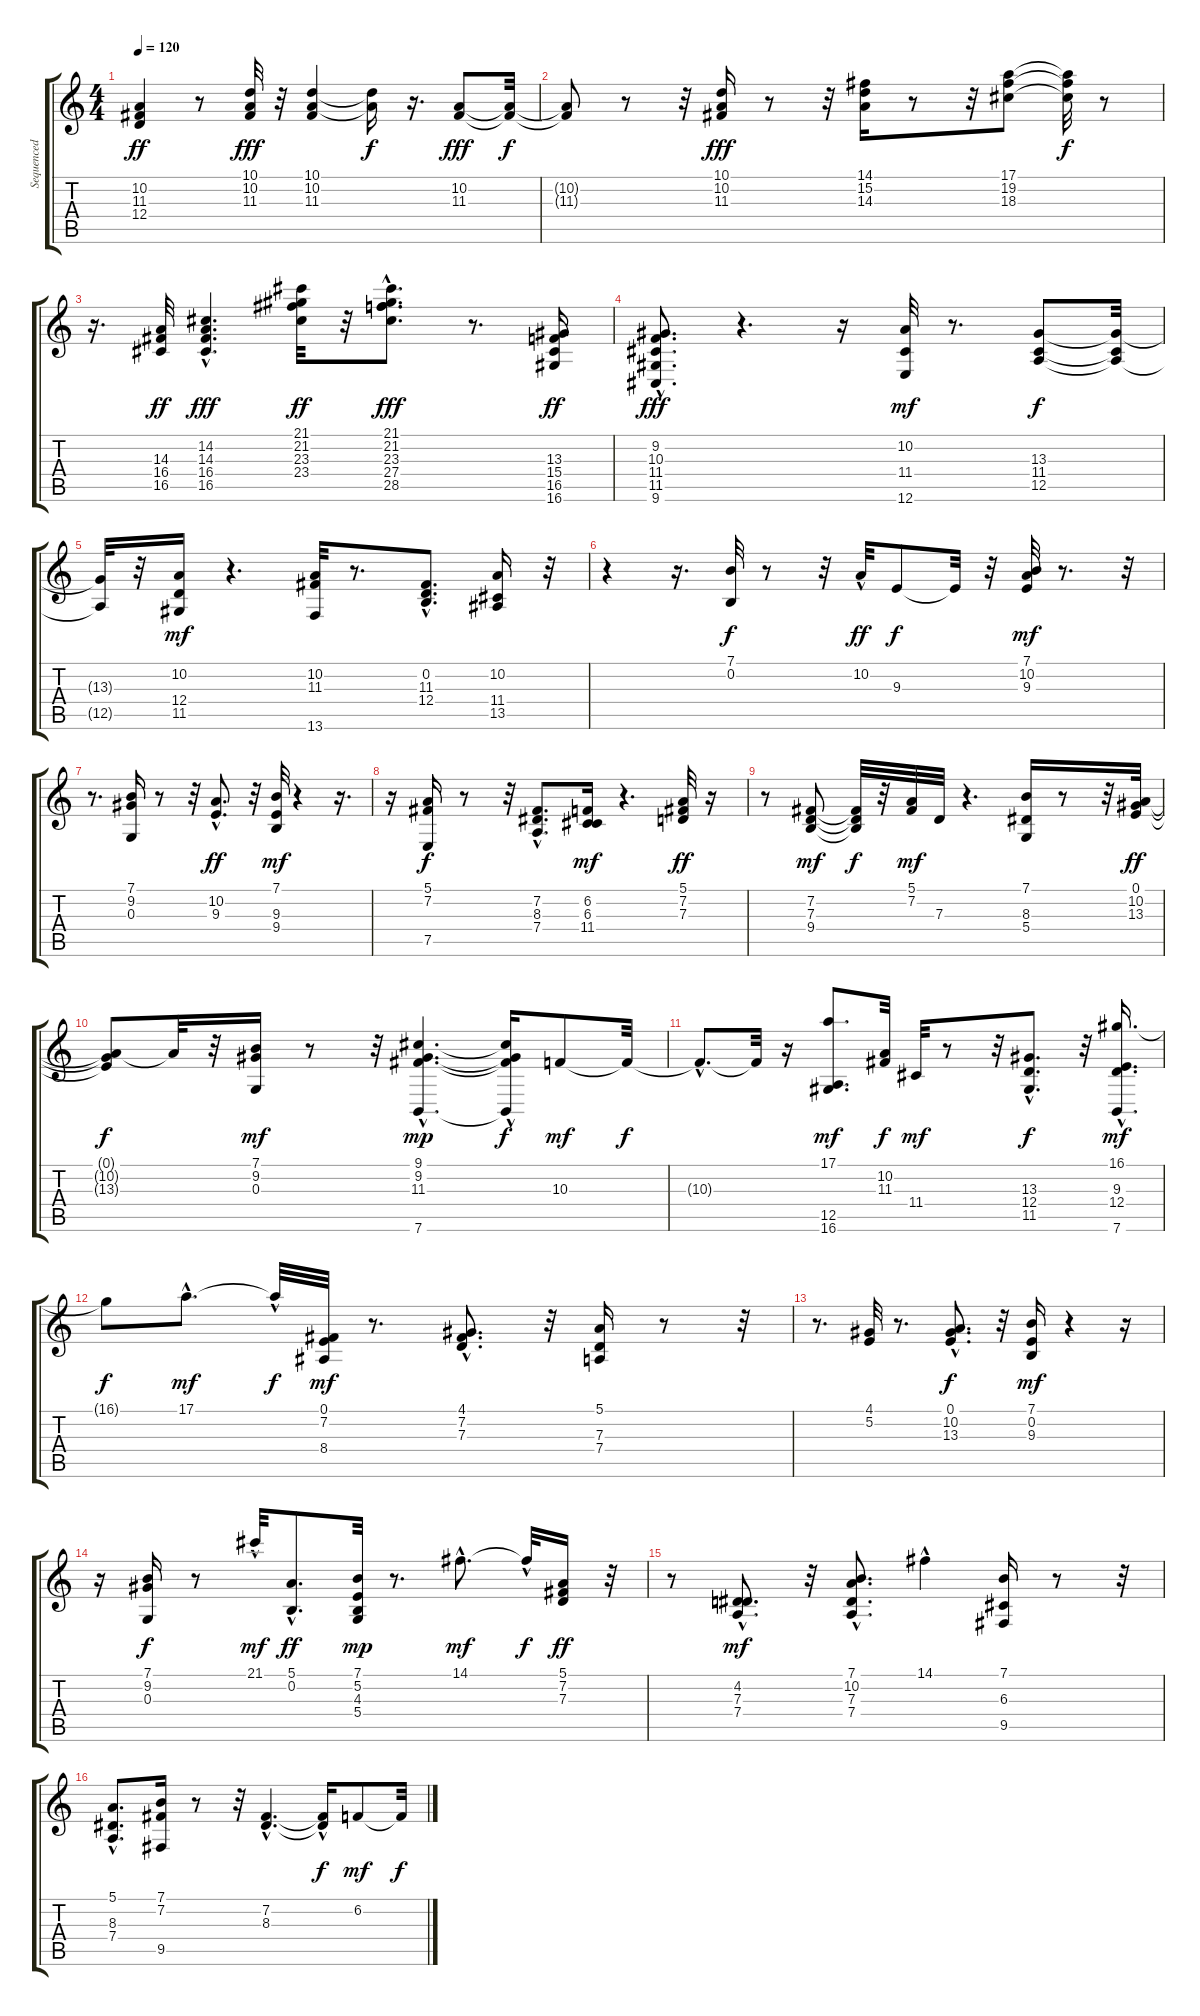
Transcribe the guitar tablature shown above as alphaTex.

\track ("Sequenced by Sergey Savchenko." "Sequenced ") {instrument acousticgrandpiano}
\staff {score tabs}
\tuning (E4 B3 G3 D3 A2 E2) {hide}
\ts (4 4)
\tempo 120
\clef g2
\ks c
(10.2 11.3 12.4).4{dy ff} r.8 (10.1 10.2 11.3).32{dy fff} r.32 (10.1 10.2 11.3).4 (10.1{t} 10.2{t}).16{dy f} r.16{d} (10.2 11.3).8{dy fff} (10.2{t} 11.3{t}).32{dy f} |
(10.2{t} 11.3{t}).8 r.8 r.32 (10.1 10.2 11.3).16{dy fff} r.8 r.32 (14.1 15.2 14.3).16 r.8 r.32 (17.1 19.2 18.3).8 (17.1{t} 19.2{t} 18.3{t}).32{dy f} r.8 |
r.16{d} (14.3 16.4 16.5).32{dy ff} (14.2 14.3 16.4 16.5{hac}).4{d dy fff} (21.1 21.2 23.3 23.4).32{dy ff} r.32 (21.1{hac} 21.2{hac} 23.3 27.4{hac} 28.5{hac}).8{d dy fff} r.8{d} (13.3 15.4 16.5 16.6).16{dy ff} |
(9.2 10.3{hac} 11.4 11.5 9.6).8{d dy fff} r.4{d} r.16 (10.2 11.4 12.6).32{dy mf volume 11 instrument stringensemble1} r.8{d} (13.3 11.4 12.5).8{dy f} (13.3{t} 11.4{t} 12.5{t}).32 |
(13.3{t} 12.5{t}).32 r.32 (10.2 12.4 11.5).16{dy mf} r.4{d} (10.2 11.3 13.6).32 r.8{d} (0.2{hac} 11.3{hac} 12.4).8{d} (10.2 11.4 13.5).16 r.32 |
r.4 r.16{d} (7.1 0.2).32{dy f} r.8 r.32 10.2{hac}.32{dy ff} 9.3.8{dy f} 9.3{t}.32 r.32 (7.1 10.2 9.3).32{dy mf} r.8{d} r.32 |
r.8{d} (7.1 9.2 0.3).16 r.8 r.32 (10.2{hac} 9.3{hac}).8{d dy ff} r.32 (7.1 9.3 9.4).32{dy mf} r.4 r.16{d} |
r.16 (5.1 7.2 7.5).16{dy f} r.8 r.32 (7.2{hac} 8.3{hac} 7.4).8{d} (6.2 6.3 11.4).16{dy mf} r.4{d} (5.1 7.2 7.3).32{dy ff} r.16 |
r.8 (7.2 7.3 9.4).8{dy mf} (7.2{t} 7.3{t} 9.4{t}).32{dy f} r.32 (5.1 7.2).32{dy mf} 7.3.32 r.4{d} (7.1 8.3 5.4).16 r.8 r.32 (0.1 10.2 13.3).32{dy ff} |
(0.1{t} 10.2{t} 13.3{t}).8{dy f} 10.2{t}.32 r.32 (7.1 9.2 0.3).16{dy mf} r.8 r.32 (9.1{hac} 9.2{hac} 11.3{hac} 7.6{hac}).4{d dy mp} (9.1{t} 9.2{hac t} 11.3{t} 7.6{hac t}).16{dy f} 10.3.8{dy mf} 10.3{t}.32{dy f} |
10.3{hac t}.8{d} 10.3{t}.32 r.16 (17.1 12.5 16.6).8{d dy mf} (10.2 11.3).32{dy f} 11.4.32{dy mf} r.8 r.32 (13.3{hac} 12.4{hac} 11.5).8{d dy f} r.32 (16.1{hac} 9.3 12.4 7.6).16{d dy mf} |
16.1{t}.8{dy f} 17.1{hac}.8{d dy mf} 17.1{hac t}.32{dy f} (0.1 7.2 8.4).32{dy mf} r.8{d} (4.1{hac} 7.2{hac} 7.3{hac}).8{d} r.32 (5.1 7.3 7.4).16 r.8 r.32 |
r.8{d} (4.1 5.2).32 r.8{d} (0.1{hac} 10.2{hac} 13.3{hac}).8{d dy f} r.32 (7.1 0.2 9.3).16{dy mf} r.4 r.16 |
r.16 (7.1 9.2 0.3).16{dy f} r.8 21.1{hac}.32{dy mf} (5.1{hac} 0.2).8{d dy ff} (7.1 5.2 4.3 5.4).32{dy mp} r.8{d} 14.1{hac}.8{d dy mf} 14.1{hac t}.32{dy f} (5.1 7.2 7.3).16{dy ff} r.32 |
r.8 (4.2{hac} 7.3 7.4{hac}).8{d dy mf} r.32 (7.1{hac} 10.2 7.3 7.4).8{d} 14.1{hac}.4 (7.1 6.3 9.5).16 r.8 r.32 |
(5.1{hac} 8.3 7.4{hac}).8{d} (7.1 7.2 9.5).16 r.8 r.32 (7.2{hac} 8.3{hac}).4{d} (7.2{t} 8.3{hac t}).16{dy f} 6.2.8{dy mf} 6.2{t}.32{dy f}
